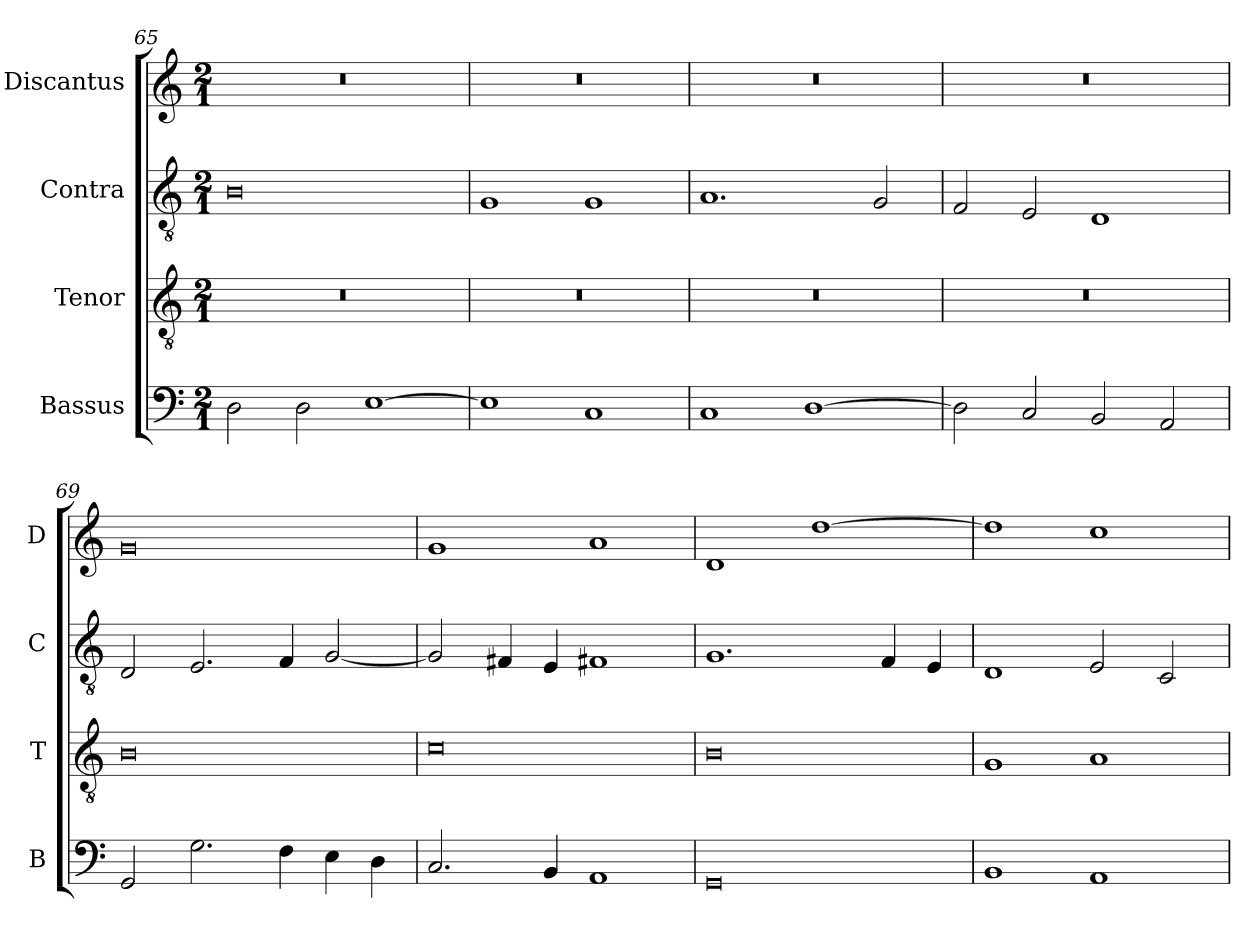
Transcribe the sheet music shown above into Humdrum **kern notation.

**kern	**kern	**kern	**kern
*part4	*part3	*part2	*part1
*staff4	*staff3	*staff2	*staff1
*I"Bassus	*I"Tenor	*I"Contra	*I"Discantus
*I'B	*I'T	*I'C	*I'D
*clefF4	*clefGv2	*clefGv2	*clefG2
*k[]	*k[]	*k[]	*k[]
*M2/1	*M2/1	*M2/1	*M2/1
=65	=65	=65	=65
2D\	0r	0B	0r
2D\	.	.	.
[1E	.	.	.
=66	=66	=66	=66
1E]	0r	1G	0r
1C	.	1G	.
=67	=67	=67	=67
1C	0r	1.A	0r
[1D	.	.	.
.	.	2G/	.
=68	=68	=68	=68
2D\]	0r	2F/	0r
2C/	.	2E/	.
2BB/	.	1D	.
2AA/	.	.	.
=69	=69	=69	=69
2GG/	0B	2D/	0g
2.G\	.	2.E/	.
4F\	.	4F/	.
4E\	.	[2G/	.
4D\	.	.	.
=70	=70	=70	=70
2.C/	0c	2G/]	1g
.	.	4F#X/	.
4BB/	.	4E/	.
1AA	.	1F#X	1a
=71	=71	=71	=71
0GG	0B	1.G	1d
.	.	.	[1dd
.	.	4F/	.
.	.	4E/	.
=72	=72	=72	=72
1BB	1G	1D	1dd]
1AA	1A	2E/	1cc
.	.	2C/	.
=	=	=	=
*-	*-	*-	*-
